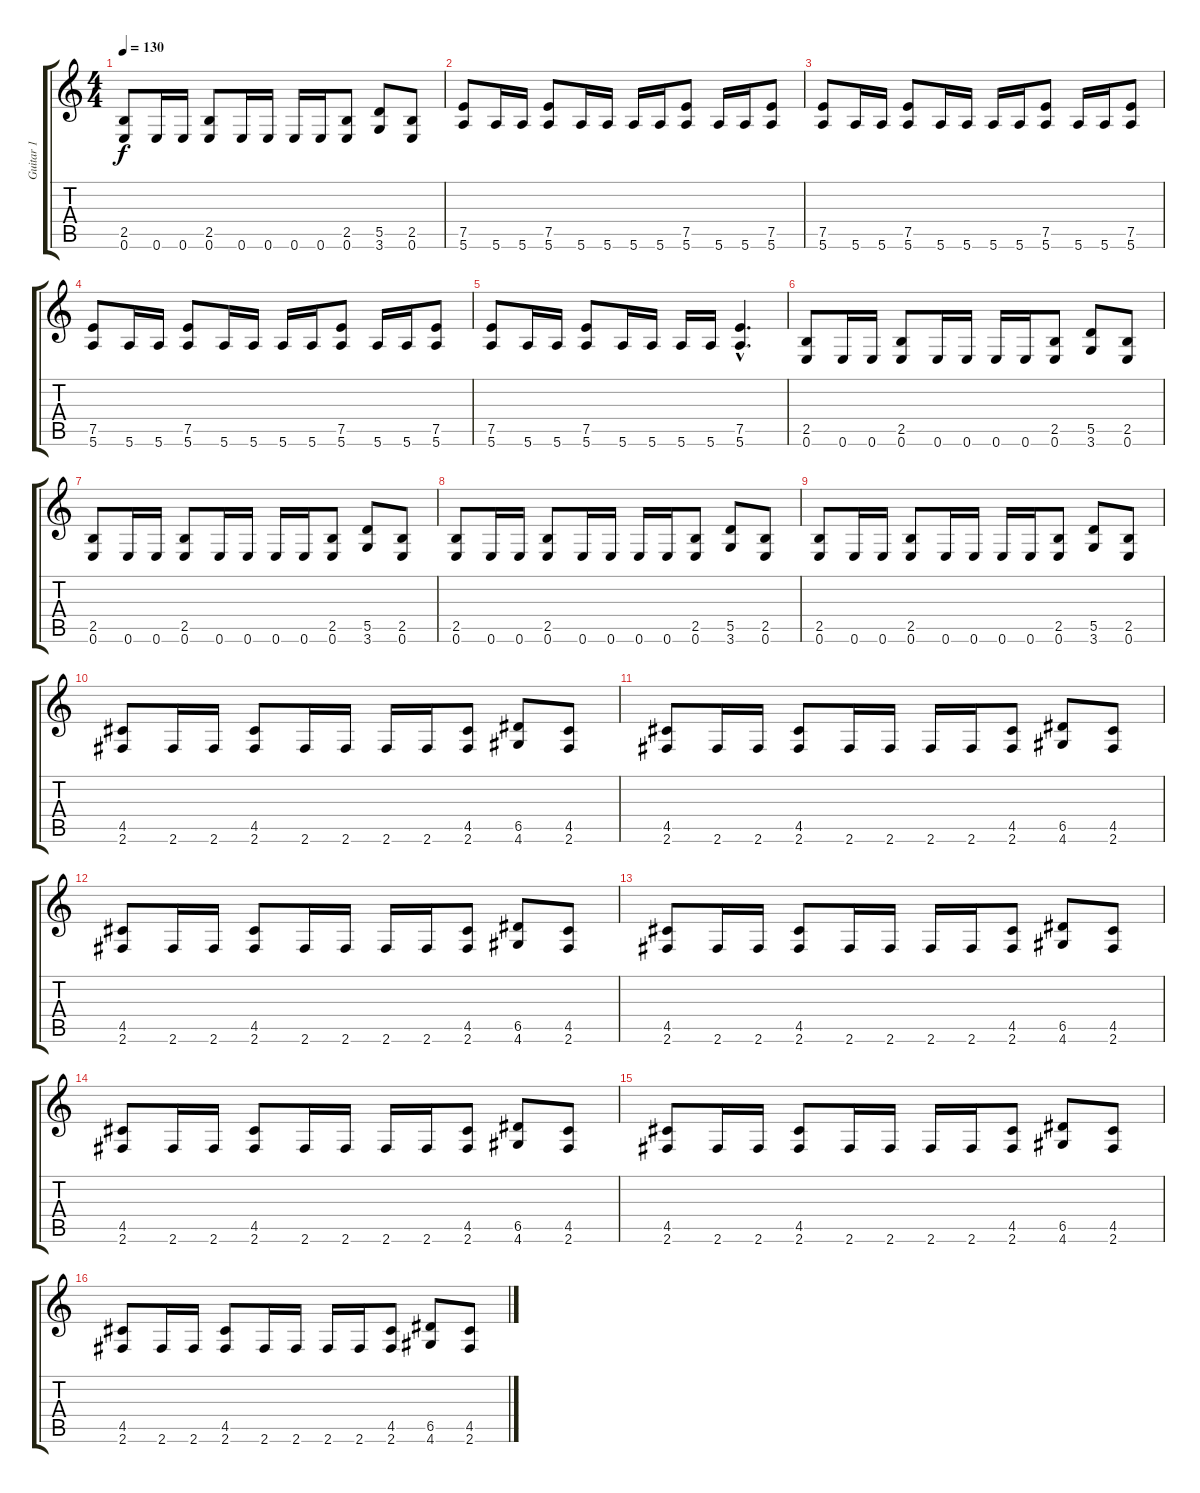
\track ("Guitar 1" "Guitar 1") {instrument distortionguitar}
\staff {score tabs}
\tuning (E4 B3 G3 D3 A2 E2) {hide}
\ts (4 4)
\tempo 130
\clef g2
\ks c
(2.5 0.6).8{dy f} 0.6.16 0.6.16 (2.5 0.6).8 0.6.16 0.6.16 0.6.16 0.6.16 (2.5 0.6).8 (5.5 3.6).8 (2.5 0.6).8 |
(7.5 5.6).8 5.6.16 5.6.16 (7.5 5.6).8 5.6.16 5.6.16 5.6.16 5.6.16 (7.5 5.6).8 5.6.16 5.6.16 (7.5 5.6).8 |
(7.5 5.6).8 5.6.16 5.6.16 (7.5 5.6).8 5.6.16 5.6.16 5.6.16 5.6.16 (7.5 5.6).8 5.6.16 5.6.16 (7.5 5.6).8 |
(7.5 5.6).8 5.6.16 5.6.16 (7.5 5.6).8 5.6.16 5.6.16 5.6.16 5.6.16 (7.5 5.6).8 5.6.16 5.6.16 (7.5 5.6).8 |
(7.5 5.6).8 5.6.16 5.6.16 (7.5 5.6).8 5.6.16 5.6.16 5.6.16 5.6.16 (7.5{hac} 5.6{hac}).4{d} |
(2.5 0.6).8 0.6.16 0.6.16 (2.5 0.6).8 0.6.16 0.6.16 0.6.16 0.6.16 (2.5 0.6).8 (5.5 3.6).8 (2.5 0.6).8 |
(2.5 0.6).8 0.6.16 0.6.16 (2.5 0.6).8 0.6.16 0.6.16 0.6.16 0.6.16 (2.5 0.6).8 (5.5 3.6).8 (2.5 0.6).8 |
(2.5 0.6).8 0.6.16 0.6.16 (2.5 0.6).8 0.6.16 0.6.16 0.6.16 0.6.16 (2.5 0.6).8 (5.5 3.6).8 (2.5 0.6).8 |
(2.5 0.6).8 0.6.16 0.6.16 (2.5 0.6).8 0.6.16 0.6.16 0.6.16 0.6.16 (2.5 0.6).8 (5.5 3.6).8 (2.5 0.6).8 |
(4.5 2.6).8 2.6.16 2.6.16 (4.5 2.6).8 2.6.16 2.6.16 2.6.16 2.6.16 (4.5 2.6).8 (6.5 4.6).8 (4.5 2.6).8 |
(4.5 2.6).8 2.6.16 2.6.16 (4.5 2.6).8 2.6.16 2.6.16 2.6.16 2.6.16 (4.5 2.6).8 (6.5 4.6).8 (4.5 2.6).8 |
(4.5 2.6).8 2.6.16 2.6.16 (4.5 2.6).8 2.6.16 2.6.16 2.6.16 2.6.16 (4.5 2.6).8 (6.5 4.6).8 (4.5 2.6).8 |
(4.5 2.6).8 2.6.16 2.6.16 (4.5 2.6).8 2.6.16 2.6.16 2.6.16 2.6.16 (4.5 2.6).8 (6.5 4.6).8 (4.5 2.6).8 |
(4.5 2.6).8 2.6.16 2.6.16 (4.5 2.6).8 2.6.16 2.6.16 2.6.16 2.6.16 (4.5 2.6).8 (6.5 4.6).8 (4.5 2.6).8 |
(4.5 2.6).8 2.6.16 2.6.16 (4.5 2.6).8 2.6.16 2.6.16 2.6.16 2.6.16 (4.5 2.6).8 (6.5 4.6).8 (4.5 2.6).8 |
(4.5 2.6).8 2.6.16 2.6.16 (4.5 2.6).8 2.6.16 2.6.16 2.6.16 2.6.16 (4.5 2.6).8 (6.5 4.6).8 (4.5 2.6).8
